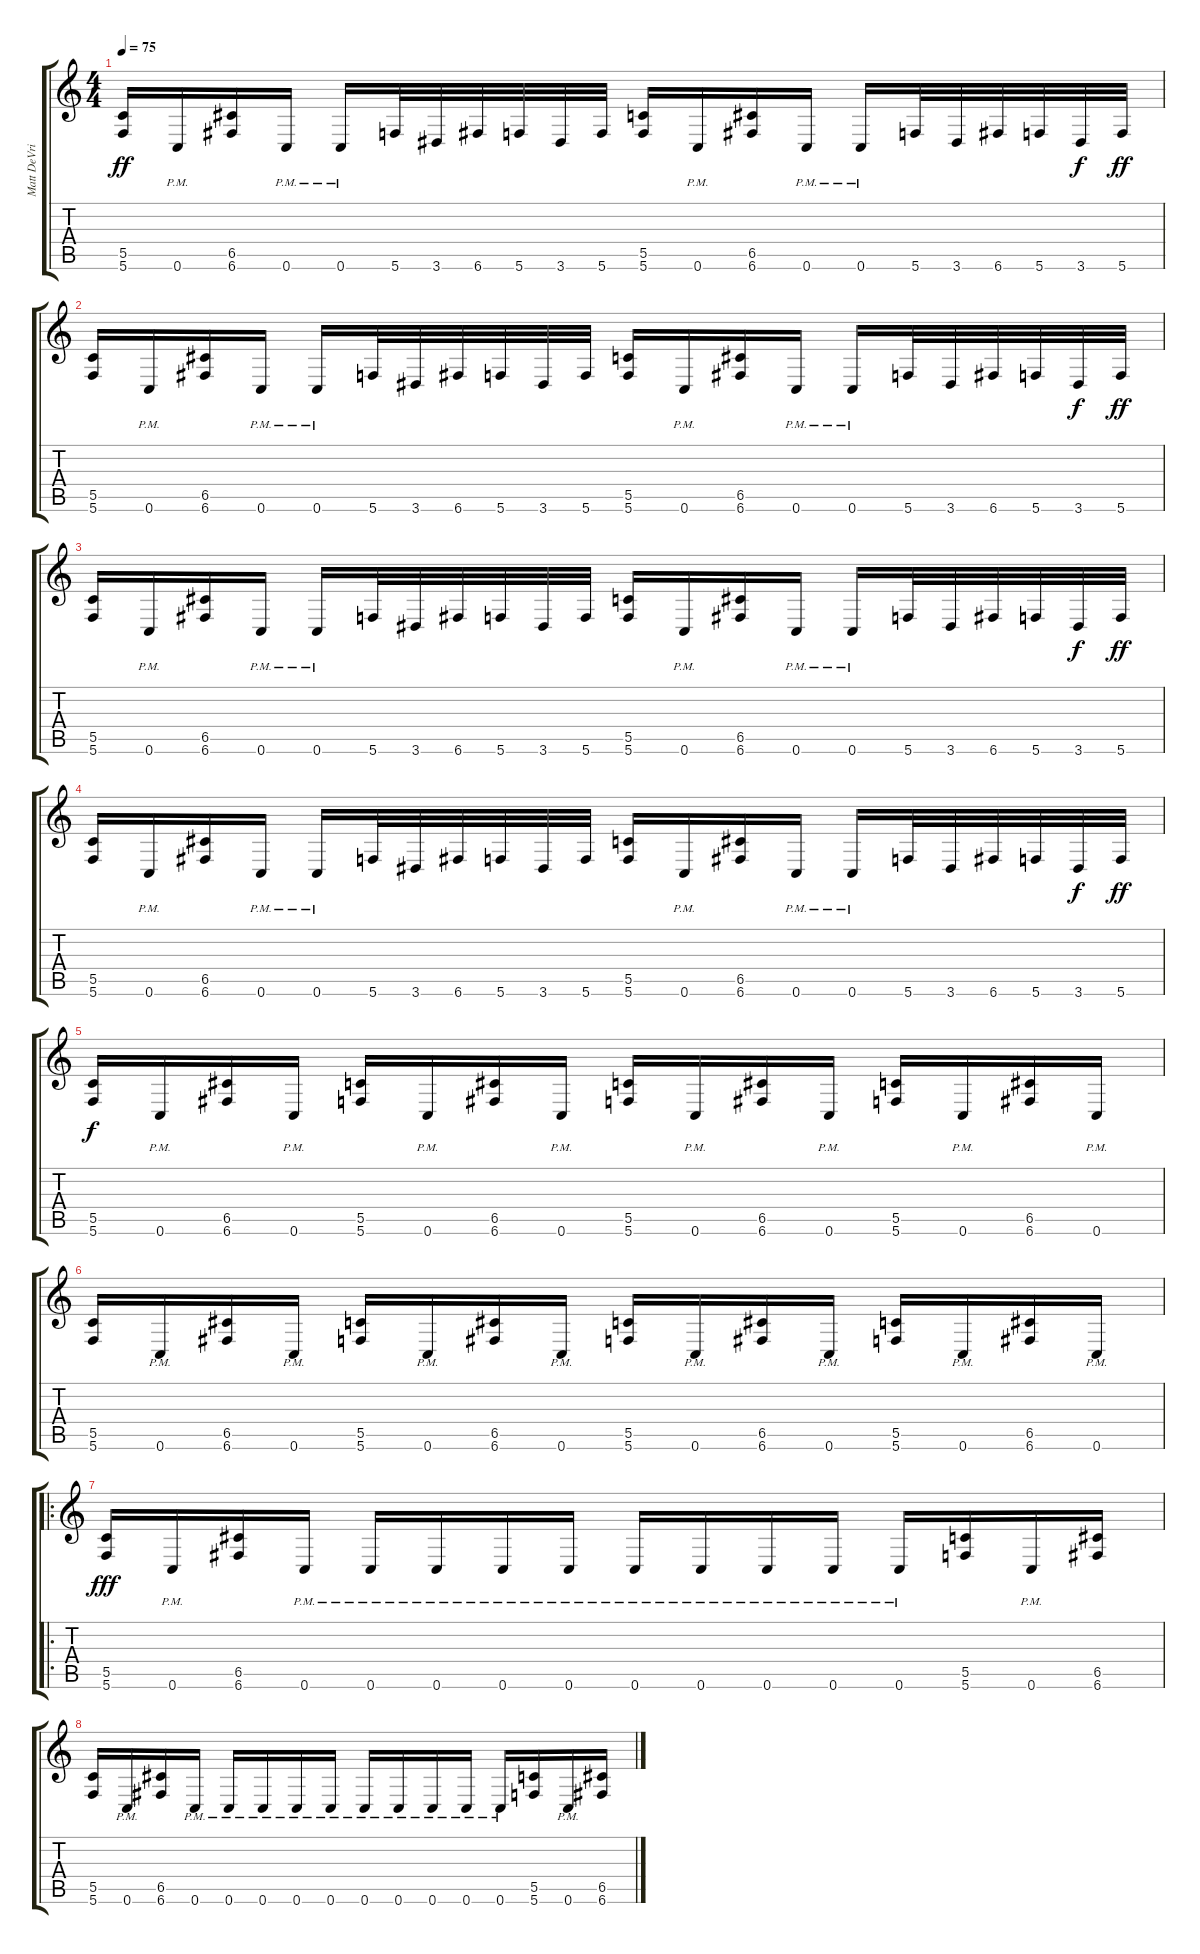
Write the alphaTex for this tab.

\track ("Matt DeVries" "Matt DeVri") {instrument distortionguitar}
\staff {score tabs}
\tuning (D4 A3 F3 C3 G2 C2) {hide}
\ts (4 4)
\tempo 75
\clef g2
\ks c
(5.5 5.6).16{dy ff} 0.6{pm}.16 (6.5 6.6).16 0.6{pm}.16 0.6{pm}.16 5.6.32 3.6.32 6.6.32 5.6.32 3.6.32 5.6.32 (5.5 5.6).16 0.6{pm}.16 (6.5 6.6).16 0.6{pm}.16 0.6{pm}.16 5.6.32 3.6.32 6.6.32 5.6.32 3.6.32{dy f} 5.6.32{dy ff} |
(5.5 5.6).16 0.6{pm}.16 (6.5 6.6).16 0.6{pm}.16 0.6{pm}.16 5.6.32 3.6.32 6.6.32 5.6.32 3.6.32 5.6.32 (5.5 5.6).16 0.6{pm}.16 (6.5 6.6).16 0.6{pm}.16 0.6{pm}.16 5.6.32 3.6.32 6.6.32 5.6.32 3.6.32{dy f} 5.6.32{dy ff} |
(5.5 5.6).16 0.6{pm}.16 (6.5 6.6).16 0.6{pm}.16 0.6{pm}.16 5.6.32 3.6.32 6.6.32 5.6.32 3.6.32 5.6.32 (5.5 5.6).16 0.6{pm}.16 (6.5 6.6).16 0.6{pm}.16 0.6{pm}.16 5.6.32 3.6.32 6.6.32 5.6.32 3.6.32{dy f} 5.6.32{dy ff} |
(5.5 5.6).16 0.6{pm}.16 (6.5 6.6).16 0.6{pm}.16 0.6{pm}.16 5.6.32 3.6.32 6.6.32 5.6.32 3.6.32 5.6.32 (5.5 5.6).16 0.6{pm}.16 (6.5 6.6).16 0.6{pm}.16 0.6{pm}.16 5.6.32 3.6.32 6.6.32 5.6.32 3.6.32{dy f} 5.6.32{dy ff} |
(5.5 5.6).16{dy f} 0.6{pm}.16 (6.5 6.6).16 0.6{pm}.16 (5.5 5.6).16 0.6{pm}.16 (6.5 6.6).16 0.6{pm}.16 (5.5 5.6).16 0.6{pm}.16 (6.5 6.6).16 0.6{pm}.16 (5.5 5.6).16 0.6{pm}.16 (6.5 6.6).16 0.6{pm}.16 |
(5.5 5.6).16 0.6{pm}.16 (6.5 6.6).16 0.6{pm}.16 (5.5 5.6).16 0.6{pm}.16 (6.5 6.6).16 0.6{pm}.16 (5.5 5.6).16 0.6{pm}.16 (6.5 6.6).16 0.6{pm}.16 (5.5 5.6).16 0.6{pm}.16 (6.5 6.6).16 0.6{pm}.16 |
\ro
(5.5 5.6).16{dy fff} 0.6{pm}.16 (6.5 6.6).16 0.6{pm}.16 0.6{pm}.16 0.6{pm}.16 0.6{pm}.16 0.6{pm}.16 0.6{pm}.16 0.6{pm}.16 0.6{pm}.16 0.6{pm}.16 0.6{pm}.16 (5.5 5.6).16 0.6{pm}.16 (6.5 6.6).16 |
(5.5 5.6).16 0.6{pm}.16 (6.5 6.6).16 0.6{pm}.16 0.6{pm}.16 0.6{pm}.16 0.6{pm}.16 0.6{pm}.16 0.6{pm}.16 0.6{pm}.16 0.6{pm}.16 0.6{pm}.16 0.6{pm}.16 (5.5 5.6).16 0.6{pm}.16 (6.5 6.6).16
